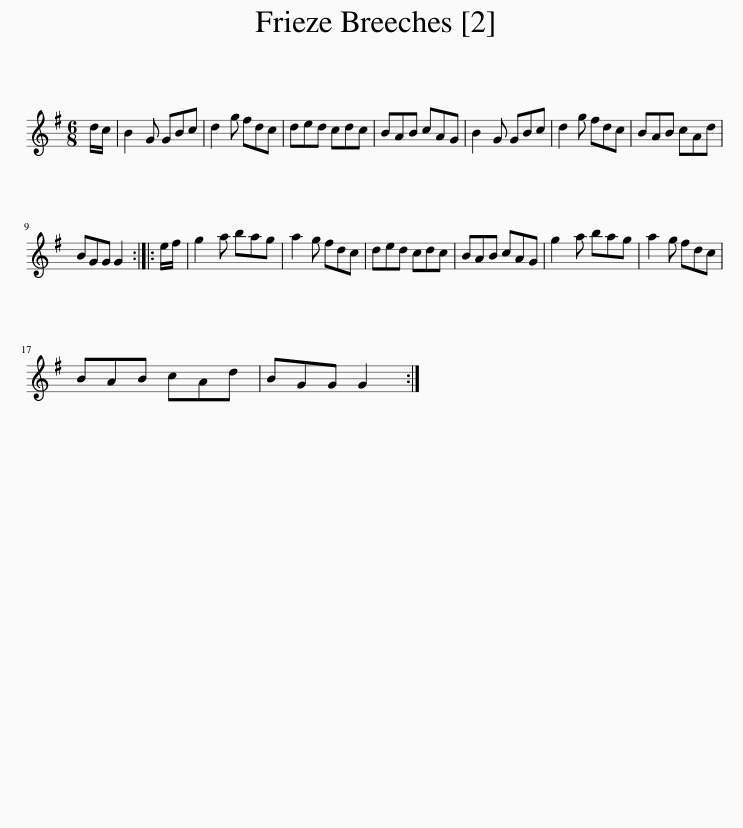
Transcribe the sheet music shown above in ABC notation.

X:1
L:1/8
M:6/8
I:linebreak $
K:G
V:1 treble
V:1
 d/c/ | B2 G GBc | d2 g fdc | ded cdc | BAB cAG | %5
 B2 G GBc | d2 g fdc | BAB cAd |$ BGG G2 :: e/f/ | %10
 g2 a bag | a2 g fdc | ded cdc | BAB cAG | g2 a bag | %15
 a2 g fdc |$ BAB cAd | BGG G2 :| %18
